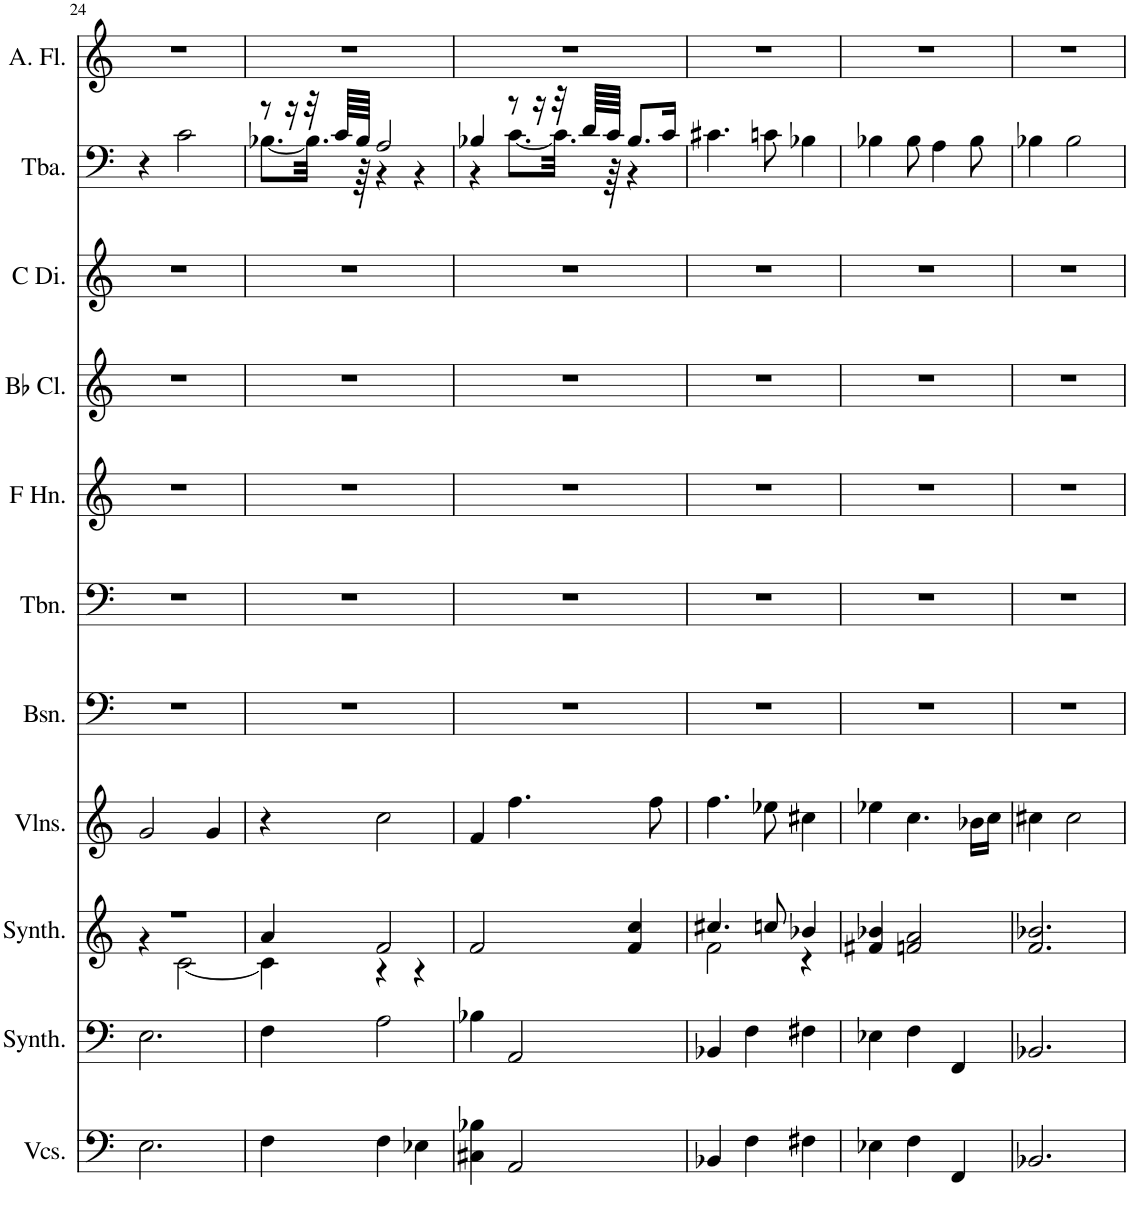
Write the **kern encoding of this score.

**kern	**kern	**kern	**kern	**kern	**kern	**kern	**kern	**kern	**kern	**kern
*part11	*part10	*part9	*part8	*part7	*part6	*part5	*part4	*part3	*part2	*part1
*staff11	*staff10	*staff9	*staff8	*staff7	*staff6	*staff5	*staff4	*staff3	*staff2	*staff1
*I"Violoncellos, D'Bass/Strings, etc	*I"String Synthesizer, Synth strings, etc	*I"String Synthesizer, Synth strings 2	*I"Violins, 1st violins	*I"Bassoon, Bass 2	*I"Trombone, Bass 1	*I"Horn in F, Tenor	*I"Bb Clarinet, Alto	*I"C Dizi, Treble	*I"Tuba, Bass Solo	*I"Alto Flute, Contralto Solo
*I'Vcs.	*I'Synth.	*I'Synth.	*I'Vlns.	*I'Bsn.	*I'Tbn.	*	*I'Bb Cl.	*I'C Di.	*I'Tba.	*I'A. Fl.
!!LO:PB:g=z
*clefF4	*clefF4	*clefG2	*clefG2	*clefF4	*clefF4	*clefG2	*clefG2	*clefG2	*clefF4	*clefG2
*	*	*	*	*	*	*Trd4c7	*Trd1c2	*Trd-7c-12	*	*Trd3c5
*k[]	*k[]	*k[]	*k[]	*k[]	*k[]	*k[]	*k[]	*k[]	*k[]	*k[]
*M3/4	*M3/4	*M3/4	*M3/4	*M3/4	*M3/4	*M3/4	*M3/4	*M3/4	*M3/4	*M3/4
=24	=24	=24	=24	=24	=24	=24	=24	=24	=24	=24
*	*	*^	*	*	*	*	*	*	*	*
2.E\	2.E\	2.r	4r	2g/	2.r	2.r	2.r	2.r	2.r	4r	2.r
.	.	.	[2c\	.	.	.	.	.	.	2c\	.
.	.	.	.	4g/	.	.	.	.	.	.	.
=25	=25	=25	=25	=25	=25	=25	=25	=25	=25	=25	=25
*	*	*	*	*	*	*	*	*	*	*^	*
4F\	4F\	4a/	4c\]	4r	2.r	2.r	2.r	2.r	2.r	8r	[8.B-X\L	2.r
.	.	.	.	.	.	.	.	.	.	16r	.	.
.	.	.	.	.	.	.	.	.	.	32r	32.B-\Jkk]	.
.	.	.	.	.	.	.	.	.	.	64c/LLLL	.	.
.	.	.	.	.	.	.	.	.	.	64B-/JJJJ	64r	.
4F\	2A\	2f/	4r	2cc\	.	.	.	.	.	2A/	4r	.
4E-X\	.	.	4r	.	.	.	.	.	.	.	4r	.
*	*	*v	*v	*	*	*	*	*	*	*	*	*
=26	=26	=26	=26	=26	=26	=26	=26	=26	=26	=26	=26
4C#X\ 4B-X\	4B-X\	2f/	4f/	2.r	2.r	2.r	2.r	2.r	4B-X/	4r	2.r
2AA/	2AA/	.	4.ff\	.	.	.	.	.	8r	[8.c\L	.
.	.	.	.	.	.	.	.	.	16r	.	.
.	.	.	.	.	.	.	.	.	32r	32.c\Jkk]	.
.	.	.	.	.	.	.	.	.	64d/LLLL	.	.
.	.	.	.	.	.	.	.	.	64c/JJJJ	64r	.
.	.	4f/ 4cc/	.	.	.	.	.	.	8.B-/L	4r	.
.	.	.	8ff\	.	.	.	.	.	.	.	.
.	.	.	.	.	.	.	.	.	16c/Jk	.	.
*	*	*	*	*	*	*	*	*	*v	*v	*
=27	=27	=27	=27	=27	=27	=27	=27	=27	=27	=27
*	*	*^	*	*	*	*	*	*	*	*
4BB-X/	4BB-X/	4.cc#X/	2f\	4.ff\	2.r	2.r	2.r	2.r	2.r	4.c#X\	2.r
4F\	4F\	.	.	.	.	.	.	.	.	.	.
.	.	8ccn/	.	8ee-X\	.	.	.	.	.	8cn\	.
4F#X\	4F#X\	4b-X/	4r	4cc#X\	.	.	.	.	.	4B-X\	.
*	*	*v	*v	*	*	*	*	*	*	*	*
=28	=28	=28	=28	=28	=28	=28	=28	=28	=28	=28
4E-X\	4E-X\	4f#X/ 4b-X/	4ee-X\	2.r	2.r	2.r	2.r	2.r	4B-X\	2.r
4F\	4F\	2fn/ 2a/	4.cc\	.	.	.	.	.	8B-\	.
.	.	.	.	.	.	.	.	.	4A\	.
4FF/	4FF/	.	.	.	.	.	.	.	.	.
.	.	.	16b-X\LL	.	.	.	.	.	8B-\	.
.	.	.	16cc\JJ	.	.	.	.	.	.	.
=29	=29	=29	=29	=29	=29	=29	=29	=29	=29	=29
2.BB-X/	2.BB-X/	2.f/ 2.b-X/	4cc#X\	2.r	2.r	2.r	2.r	2.r	4B-X\	2.r
.	.	.	2cc#\	.	.	.	.	.	2B-\	.
=	=	=	=	=	=	=	=	=	=	=
*-	*-	*-	*-	*-	*-	*-	*-	*-	*-	*-
